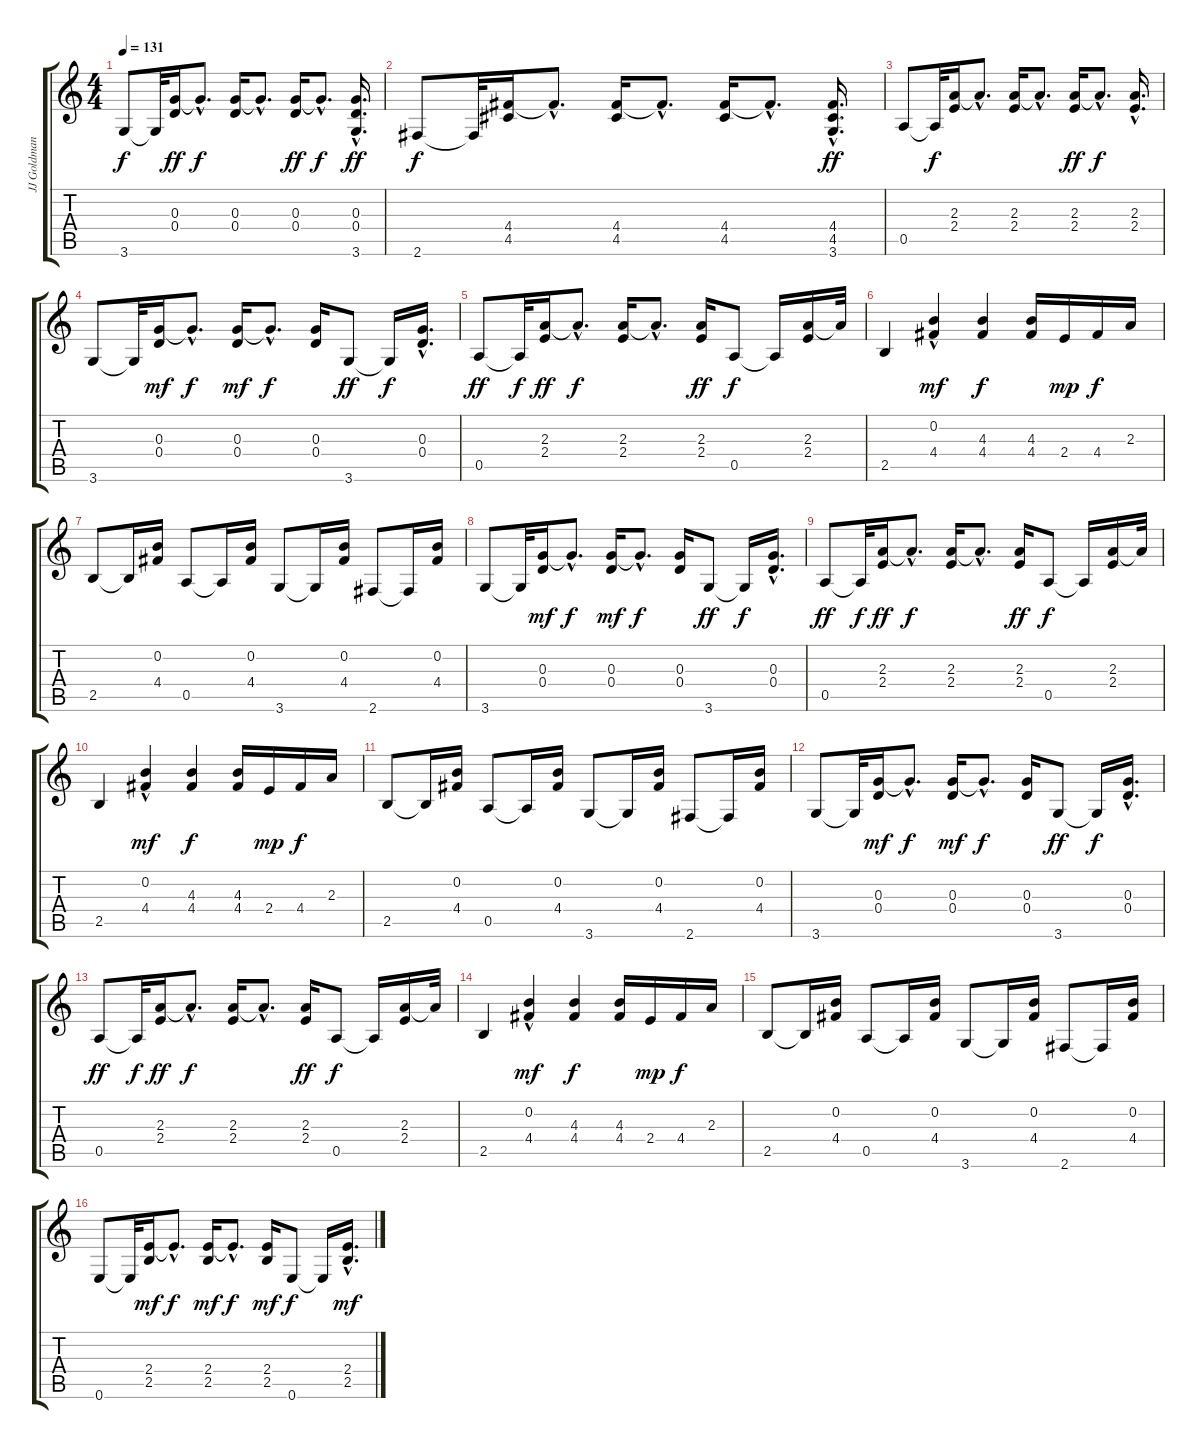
\track ("JJ Goldman" "JJ Goldman") {instrument overdrivenguitar}
\staff {score tabs}
\tuning (E4 B3 G3 D3 A2 E2) {hide}
\ts (4 4)
\tempo 131
\clef g2
\ks c
3.6.8{dy f} 3.6{t}.32 (0.3 0.4).16{dy ff} 0.3{hac t}.8{d dy f} (0.3 0.4).16 0.3{hac t}.8{d} (0.3 0.4).16{dy ff} 0.3{hac t}.8{d dy f} (0.3{hac} 0.4{hac} 3.6).16{d dy ff} |
2.6.8{dy f} 2.6{t}.32 (4.4 4.5).16 4.4{hac t}.8{d} (4.4 4.5).16 4.4{hac t}.8{d} (4.4 4.5).16 4.4{hac t}.8{d} (4.4 4.5{hac} 3.6).16{d dy ff} |
0.5.8 0.5{t}.32{dy f} (2.3 2.4).16 2.3{hac t}.8{d} (2.3 2.4).16 2.3{hac t}.8{d} (2.3 2.4).16{dy ff} 2.3{hac t}.8{d dy f} (2.3{hac} 2.4{hac}).16{d} |
3.6.8 3.6{t}.32 (0.3 0.4).16{dy mf} 0.3{hac t}.8{d dy f} (0.3 0.4).16{dy mf} 0.3{hac t}.8{d dy f} (0.3 0.4).16 3.6.8{dy ff} 3.6{t}.16{dy f} (0.3{hac} 0.4{hac}).16{d} |
0.5.8{dy ff} 0.5{t}.32{dy f} (2.3 2.4).16{dy ff} 2.3{hac t}.8{d dy f} (2.3 2.4).16 2.3{hac t}.8{d} (2.3 2.4).16{dy ff} 0.5.8{dy f} 0.5{t}.16 (2.3 2.4).16 2.3{t}.32 |
2.5.4 (0.2{hac} 4.4).4{dy mf} (4.3 4.4).4{dy f} (4.3 4.4).16 2.4.16{dy mp} 4.4.16{dy f} 2.3.16 |
2.5.8 2.5{t}.16 (0.2 4.4).16 0.5.8 0.5{t}.16 (0.2 4.4).16 3.6.8 3.6{t}.16 (0.2 4.4).16 2.6.8 2.6{t}.16 (0.2 4.4).16 |
3.6.8 3.6{t}.32 (0.3 0.4).16{dy mf} 0.3{hac t}.8{d dy f} (0.3 0.4).16{dy mf} 0.3{hac t}.8{d dy f} (0.3 0.4).16 3.6.8{dy ff} 3.6{t}.16{dy f} (0.3{hac} 0.4{hac}).16{d} |
0.5.8{dy ff} 0.5{t}.32{dy f} (2.3 2.4).16{dy ff} 2.3{hac t}.8{d dy f} (2.3 2.4).16 2.3{hac t}.8{d} (2.3 2.4).16{dy ff} 0.5.8{dy f} 0.5{t}.16 (2.3 2.4).16 2.3{t}.32 |
2.5.4 (0.2{hac} 4.4).4{dy mf} (4.3 4.4).4{dy f} (4.3 4.4).16 2.4.16{dy mp} 4.4.16{dy f} 2.3.16 |
2.5.8 2.5{t}.16 (0.2 4.4).16 0.5.8 0.5{t}.16 (0.2 4.4).16 3.6.8 3.6{t}.16 (0.2 4.4).16 2.6.8 2.6{t}.16 (0.2 4.4).16 |
3.6.8 3.6{t}.32 (0.3 0.4).16{dy mf} 0.3{hac t}.8{d dy f} (0.3 0.4).16{dy mf} 0.3{hac t}.8{d dy f} (0.3 0.4).16 3.6.8{dy ff} 3.6{t}.16{dy f} (0.3{hac} 0.4{hac}).16{d} |
0.5.8{dy ff} 0.5{t}.32{dy f} (2.3 2.4).16{dy ff} 2.3{hac t}.8{d dy f} (2.3 2.4).16 2.3{hac t}.8{d} (2.3 2.4).16{dy ff} 0.5.8{dy f} 0.5{t}.16 (2.3 2.4).16 2.3{t}.32 |
2.5.4 (0.2{hac} 4.4).4{dy mf} (4.3 4.4).4{dy f} (4.3 4.4).16 2.4.16{dy mp} 4.4.16{dy f} 2.3.16 |
2.5.8 2.5{t}.16 (0.2 4.4).16 0.5.8 0.5{t}.16 (0.2 4.4).16 3.6.8 3.6{t}.16 (0.2 4.4).16 2.6.8 2.6{t}.16 (0.2 4.4).16 |
0.6.8 0.6{t}.32 (2.4 2.5).16{dy mf} 2.4{hac t}.8{d dy f} (2.4 2.5).16{dy mf} 2.4{hac t}.8{d dy f} (2.4 2.5).16{dy mf} 0.6.8{dy f} 0.6{t}.16 (2.4{hac} 2.5).16{d dy mf}
